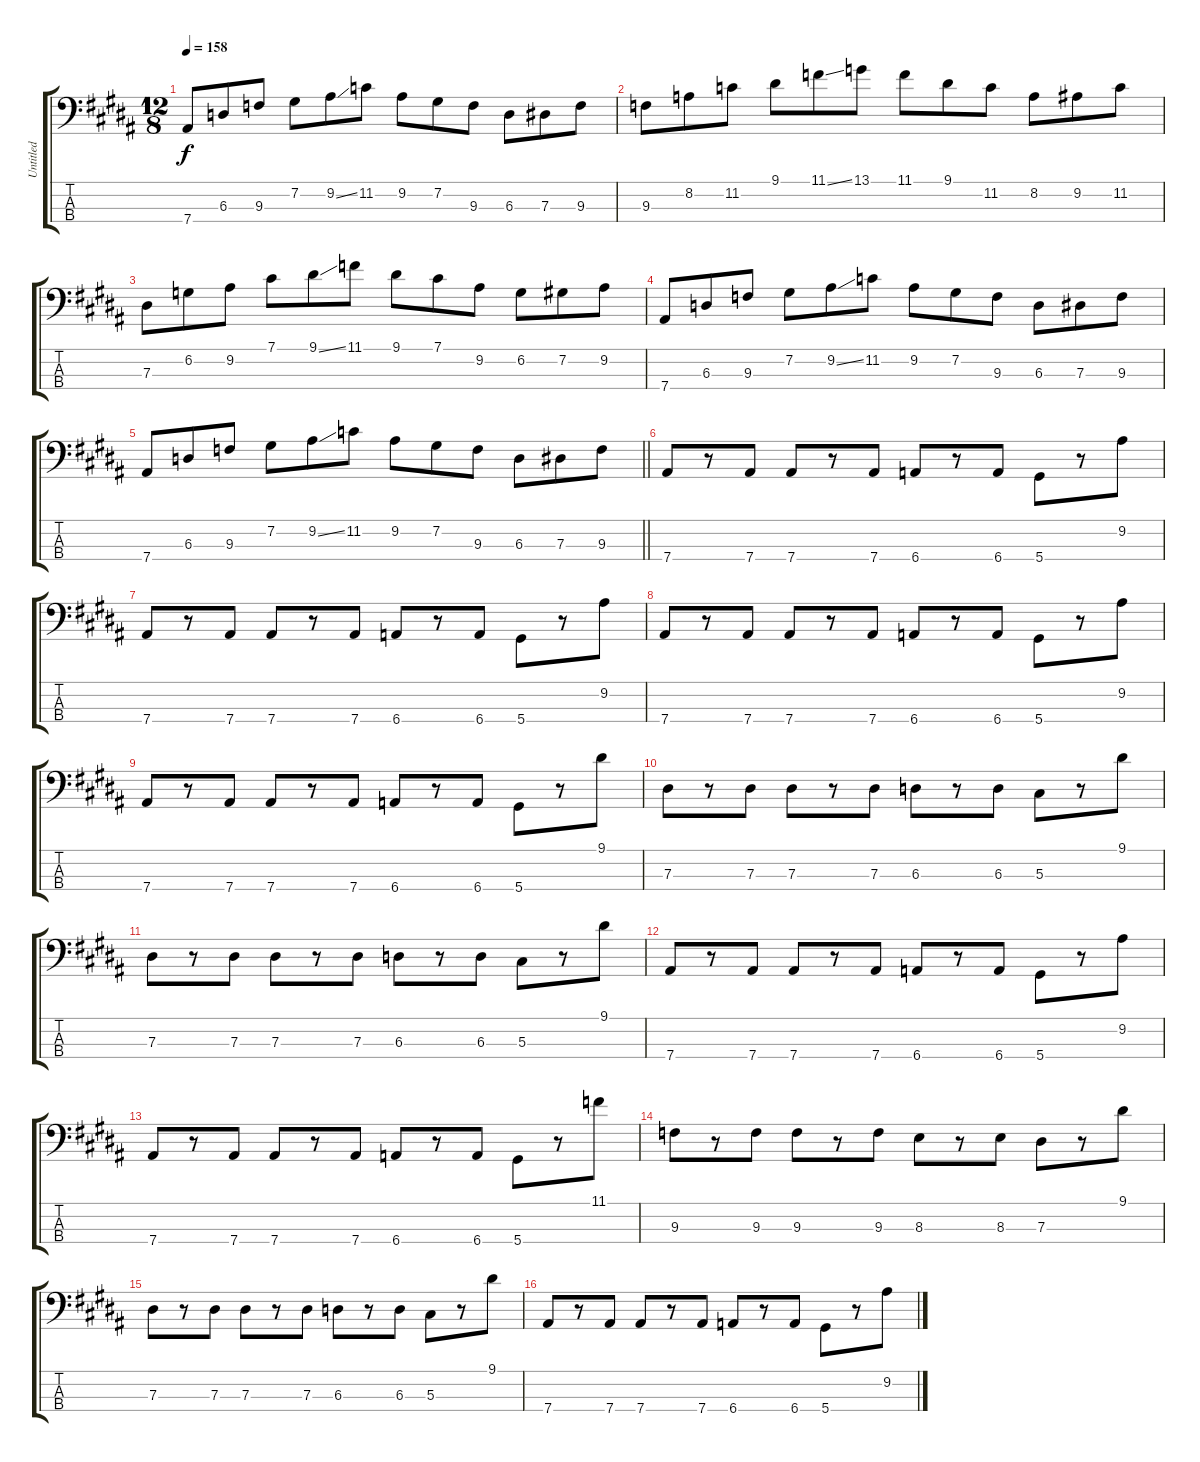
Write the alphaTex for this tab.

\track ("Untitled" "Untitled") {instrument electricbassfinger}
\staff {score tabs}
\tuning (Gb2 Db2 Ab1 Eb1) {hide}
\ts (12 8)
\tempo 158
\clef f4
\ks g#minor
7.4.8{dy f} 6.3.8 9.3.8 7.2.8 9.2{ss}.8 11.2.8 9.2.8 7.2.8 9.3.8 6.3.8 7.3.8 9.3.8 |
\ks b
9.3.8 8.2.8 11.2.8 9.1.8 11.1{ss}.8 13.1.8 11.1.8 9.1.8 11.2.8 8.2.8 9.2.8 11.2.8 |
\ks g#minor
7.3.8 6.2.8 9.2.8 7.1.8 9.1{ss}.8 11.1.8 9.1.8 7.1.8 9.2.8 6.2.8 7.2.8 9.2.8 |
\ks b
7.4.8 6.3.8 9.3.8 7.2.8 9.2{ss}.8 11.2.8 9.2.8 7.2.8 9.3.8 6.3.8 7.3.8 9.3.8 |
\barLineRight lightlight
\ks g#minor
7.4.8 6.3.8 9.3.8 7.2.8 9.2{ss}.8 11.2.8 9.2.8 7.2.8 9.3.8 6.3.8 7.3.8 9.3.8 |
\ks b
7.4.8 r.8 7.4.8 7.4.8 r.8 7.4.8 6.4.8 r.8 6.4.8 5.4.8 r.8 9.2.8 |
\ks g#minor
7.4.8 r.8 7.4.8 7.4.8 r.8 7.4.8 6.4.8 r.8 6.4.8 5.4.8 r.8 9.2.8 |
\ks b
7.4.8 r.8 7.4.8 7.4.8 r.8 7.4.8 6.4.8 r.8 6.4.8 5.4.8 r.8 9.2.8 |
\ks g#minor
7.4.8 r.8 7.4.8 7.4.8 r.8 7.4.8 6.4.8 r.8 6.4.8 5.4.8 r.8 9.1.8 |
\ks b
7.3.8 r.8 7.3.8 7.3.8 r.8 7.3.8 6.3.8 r.8 6.3.8 5.3.8 r.8 9.1.8 |
\ks g#minor
7.3.8 r.8 7.3.8 7.3.8 r.8 7.3.8 6.3.8 r.8 6.3.8 5.3.8 r.8 9.1.8 |
\ks b
7.4.8 r.8 7.4.8 7.4.8 r.8 7.4.8 6.4.8 r.8 6.4.8 5.4.8 r.8 9.2.8 |
\ks g#minor
7.4.8 r.8 7.4.8 7.4.8 r.8 7.4.8 6.4.8 r.8 6.4.8 5.4.8 r.8 11.1.8 |
\ks b
9.3.8 r.8 9.3.8 9.3.8 r.8 9.3.8 8.3.8 r.8 8.3.8 7.3.8 r.8 9.1.8 |
\ks g#minor
7.3.8 r.8 7.3.8 7.3.8 r.8 7.3.8 6.3.8 r.8 6.3.8 5.3.8 r.8 9.1.8 |
\ks b
7.4.8 r.8 7.4.8 7.4.8 r.8 7.4.8 6.4.8 r.8 6.4.8 5.4.8 r.8 9.2.8
